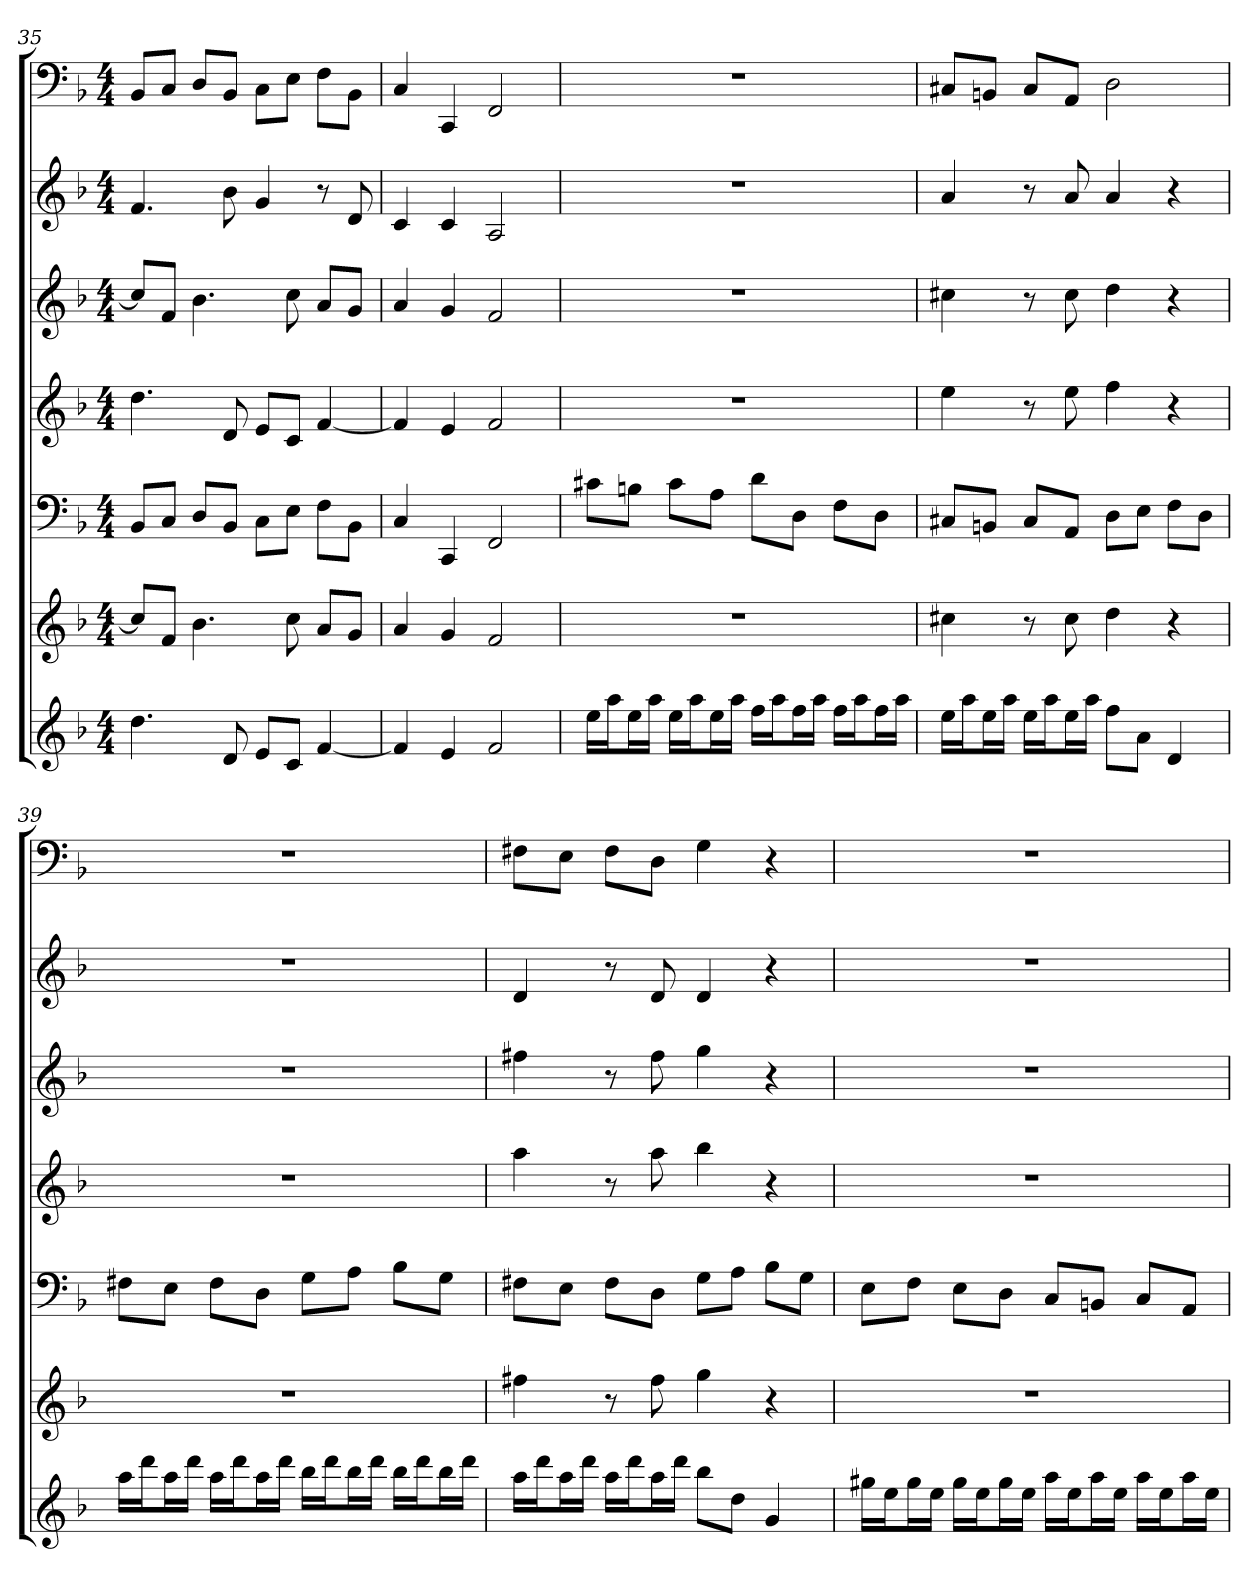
**kern	**kern	**kern	**kern	**kern	**kern	**kern
*part7	*part6	*part5	*part4	*part3	*part2	*part1
*staff7	*staff6	*staff5	*staff4	*staff3	*staff2	*staff1
*k[b-]	*k[b-]	*k[b-]	*k[b-]	*k[b-]	*k[b-]	*k[b-]
*F:	*F:	*F:	*F:	*F:	*F:	*F:
*M4/4	*M4/4	*M4/4	*M4/4	*M4/4	*M4/4	*M4/4
=35	=35	=35	=35	=35	=35	=35
4.dd	8ccL]	8BB-L	4.dd	8ccL]	4.f	8BB-L
.	8fJ	8CJ	.	8fJ	.	8CJ
.	4.b-	8DL	.	4.b-	.	8DL
8d	.	8BB-J	8d	.	8b-	8BB-J
8eL	.	8CL	8eL	.	4g	8CL
8cJ	8cc	8EJ	8cJ	8cc	.	8EJ
[4f	8aL	8FL	[4f	8aL	8r	8FL
.	8gJ	8BB-J	.	8gJ	8d	8BB-J
=36	=36	=36	=36	=36	=36	=36
4f]	4a	4C	4f]	4a	4c	4C
4e	4g	4CC	4e	4g	4c	4CC
2f	2f	2FF	2f	2f	2A	2FF
=37	=37	=37	=37	=37	=37	=37
16eeLL	1r	8c#XL	1r	1r	1r	1r
16aaJ	.	.	.	.	.	.
16eeL	.	8BnJ	.	.	.	.
16aaJJ	.	.	.	.	.	.
16eeLL	.	8c#L	.	.	.	.
16aaJ	.	.	.	.	.	.
16eeL	.	8AJ	.	.	.	.
16aaJJ	.	.	.	.	.	.
16ffLL	.	8dL	.	.	.	.
16aaJ	.	.	.	.	.	.
16ffL	.	8DJ	.	.	.	.
16aaJJ	.	.	.	.	.	.
16ffLL	.	8FL	.	.	.	.
16aaJ	.	.	.	.	.	.
16ffL	.	8DJ	.	.	.	.
16aaJJ	.	.	.	.	.	.
=38	=38	=38	=38	=38	=38	=38
16eeLL	4cc#X	8C#XL	4ee	4cc#X	4a	8C#XL
16aaJ	.	.	.	.	.	.
16eeL	.	8BBnJ	.	.	.	8BBnJ
16aaJJ	.	.	.	.	.	.
16eeLL	8r	8C#L	8r	8r	8r	8C#L
16aaJ	.	.	.	.	.	.
16eeL	8cc#	8AAJ	8ee	8cc#	8a	8AAJ
16aaJJ	.	.	.	.	.	.
8ffL	4dd	8DL	4ff	4dd	4a	2D
8aJ	.	8EJ	.	.	.	.
4d	4r	8FL	4r	4r	4r	.
.	.	8DJ	.	.	.	.
=39	=39	=39	=39	=39	=39	=39
16aaLL	1r	8F#XL	1r	1r	1r	1r
16dddJ	.	.	.	.	.	.
16aaL	.	8EJ	.	.	.	.
16dddJJ	.	.	.	.	.	.
16aaLL	.	8F#L	.	.	.	.
16dddJ	.	.	.	.	.	.
16aaL	.	8DJ	.	.	.	.
16dddJJ	.	.	.	.	.	.
16bb-LL	.	8GL	.	.	.	.
16dddJ	.	.	.	.	.	.
16bb-L	.	8AJ	.	.	.	.
16dddJJ	.	.	.	.	.	.
16bb-LL	.	8B-L	.	.	.	.
16dddJ	.	.	.	.	.	.
16bb-L	.	8GJ	.	.	.	.
16dddJJ	.	.	.	.	.	.
=40	=40	=40	=40	=40	=40	=40
16aaLL	4ff#X	8F#XL	4aa	4ff#X	4d	8F#XL
16dddJ	.	.	.	.	.	.
16aaL	.	8EJ	.	.	.	8EJ
16dddJJ	.	.	.	.	.	.
16aaLL	8r	8F#L	8r	8r	8r	8F#L
16dddJ	.	.	.	.	.	.
16aaL	8ff#	8DJ	8aa	8ff#	8d	8DJ
16dddJJ	.	.	.	.	.	.
8bb-L	4gg	8GL	4bb-	4gg	4d	4G
8ddJ	.	8AJ	.	.	.	.
4g	4r	8B-L	4r	4r	4r	4r
.	.	8GJ	.	.	.	.
=41	=41	=41	=41	=41	=41	=41
16gg#XLL	1r	8EL	1r	1r	1r	1r
16eeJ	.	.	.	.	.	.
16gg#L	.	8FJ	.	.	.	.
16eeJJ	.	.	.	.	.	.
16gg#LL	.	8EL	.	.	.	.
16eeJ	.	.	.	.	.	.
16gg#L	.	8DJ	.	.	.	.
16eeJJ	.	.	.	.	.	.
16aaLL	.	8CL	.	.	.	.
16eeJ	.	.	.	.	.	.
16aaL	.	8BBnJ	.	.	.	.
16eeJJ	.	.	.	.	.	.
16aaLL	.	8CL	.	.	.	.
16eeJ	.	.	.	.	.	.
16aaL	.	8AAJ	.	.	.	.
16eeJJ	.	.	.	.	.	.
=	=	=	=	=	=	=
*-	*-	*-	*-	*-	*-	*-
